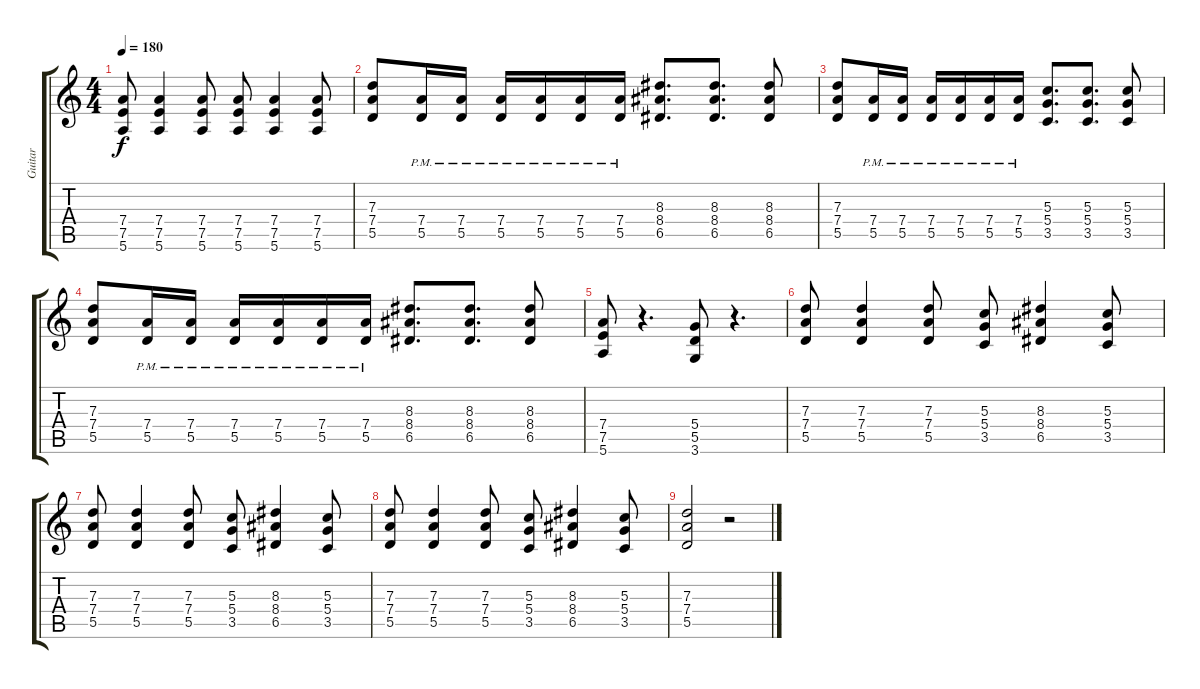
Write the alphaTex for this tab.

\track ("Guitar" "Guitar") {instrument overdrivenguitar}
\staff {score tabs}
\tuning (E4 B3 G3 D3 A2 E2) {hide}
\ts (4 4)
\tempo 180
\clef g2
\ks c
(7.4 7.5 5.6).8{dy f} (7.4 7.5 5.6).4 (7.4 7.5 5.6).8 (7.4 7.5 5.6).8 (7.4 7.5 5.6).4 (7.4 7.5 5.6).8 |
(7.3 7.4 5.5).8 (7.4{pm} 5.5{pm}).16 (7.4{pm} 5.5{pm}).16 (7.4{pm} 5.5{pm}).16 (7.4{pm} 5.5{pm}).16 (7.4{pm} 5.5{pm}).16 (7.4{pm} 5.5{pm}).16 (8.3 8.4 6.5).8{d} (8.3 8.4 6.5).8{d} (8.3 8.4 6.5).8 |
(7.3 7.4 5.5).8 (7.4{pm} 5.5{pm}).16 (7.4{pm} 5.5{pm}).16 (7.4{pm} 5.5{pm}).16 (7.4{pm} 5.5{pm}).16 (7.4{pm} 5.5{pm}).16 (7.4{pm} 5.5{pm}).16 (5.3 5.4 3.5).8{d} (5.3 5.4 3.5).8{d} (5.3 5.4 3.5).8 |
(7.3 7.4 5.5).8 (7.4{pm} 5.5{pm}).16 (7.4{pm} 5.5{pm}).16 (7.4{pm} 5.5{pm}).16 (7.4{pm} 5.5{pm}).16 (7.4{pm} 5.5{pm}).16 (7.4{pm} 5.5{pm}).16 (8.3 8.4 6.5).8{d} (8.3 8.4 6.5).8{d} (8.3 8.4 6.5).8 |
(7.4 7.5 5.6).8 r.4{d} (5.4 5.5 3.6).8 r.4{d} |
(7.3 7.4 5.5).8 (7.3 7.4 5.5).4 (7.3 7.4 5.5).8 (5.3 5.4 3.5).8 (8.3 8.4 6.5).4 (5.3 5.4 3.5).8 |
(7.3 7.4 5.5).8 (7.3 7.4 5.5).4 (7.3 7.4 5.5).8 (5.3 5.4 3.5).8 (8.3 8.4 6.5).4 (5.3 5.4 3.5).8 |
(7.3 7.4 5.5).8 (7.3 7.4 5.5).4 (7.3 7.4 5.5).8 (5.3 5.4 3.5).8 (8.3 8.4 6.5).4 (5.3 5.4 3.5).8 |
(7.3 7.4 5.5).2 r.2
